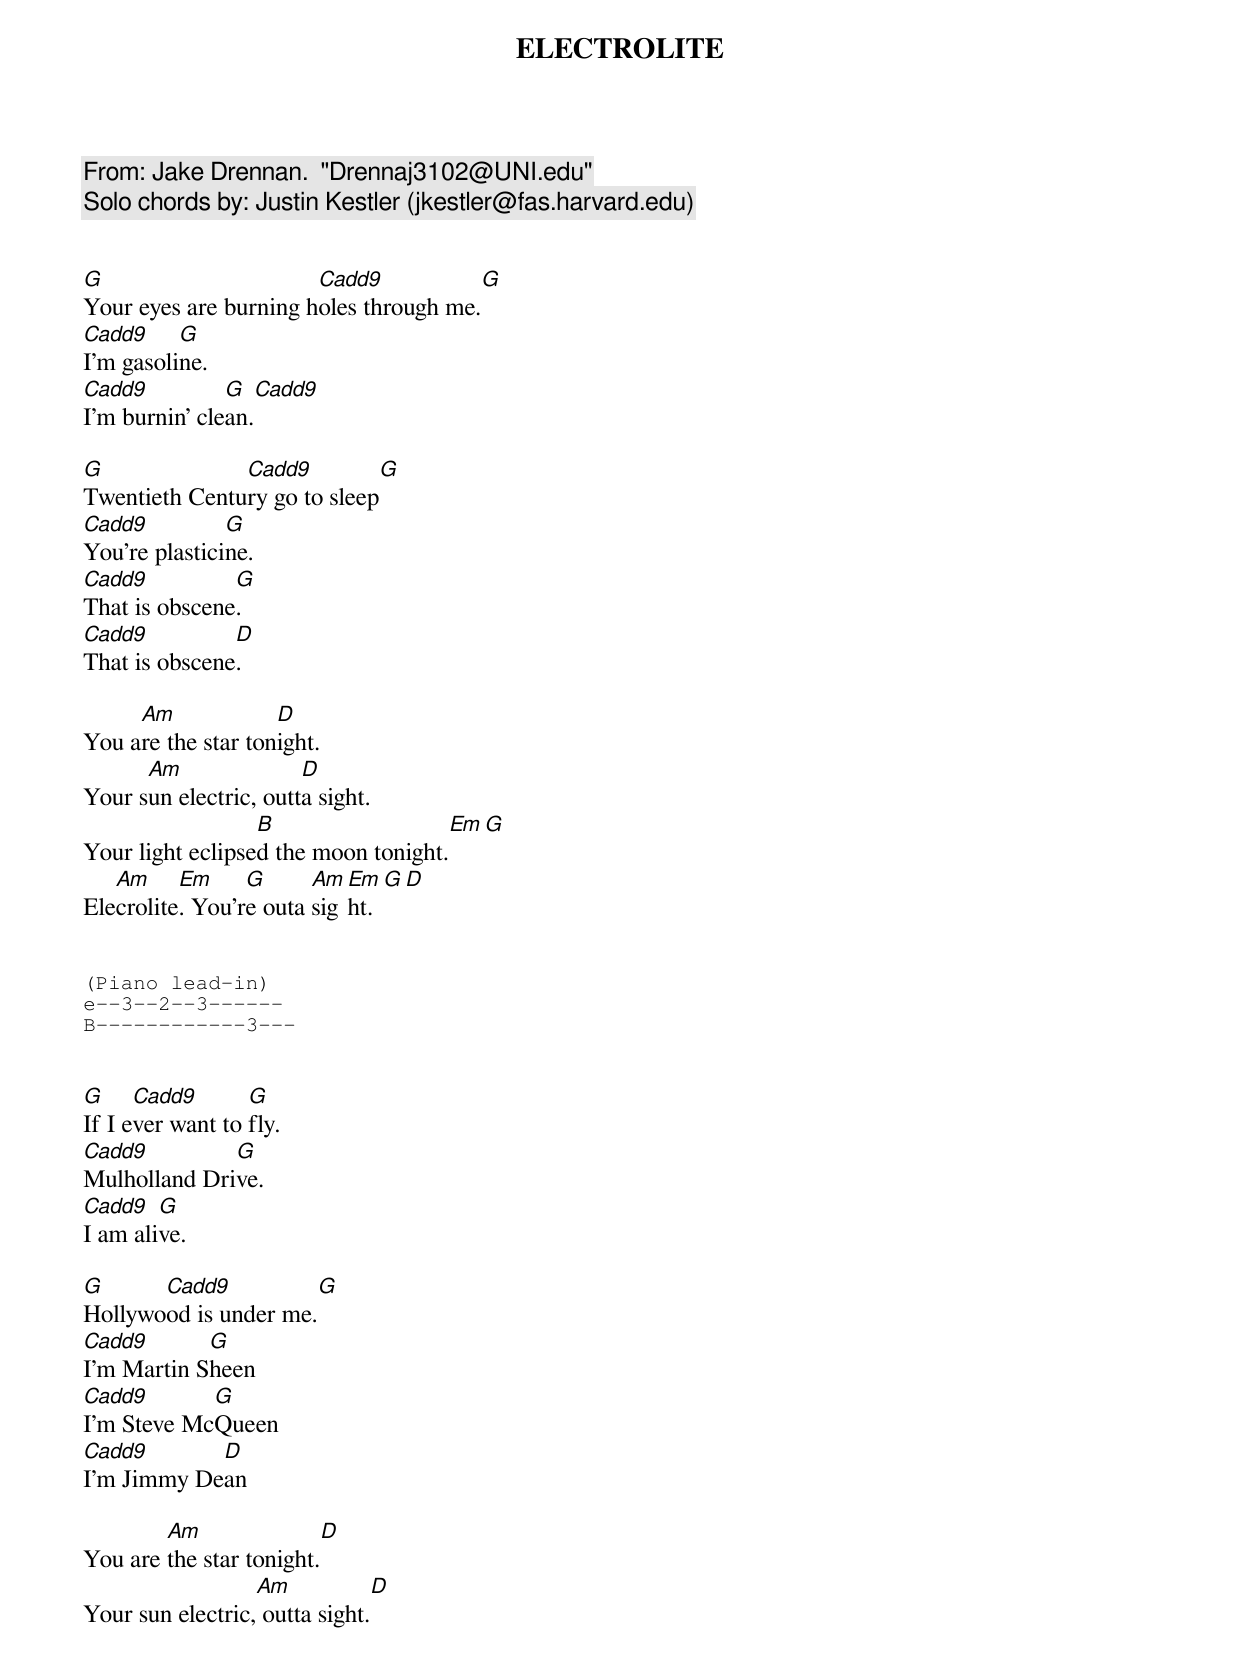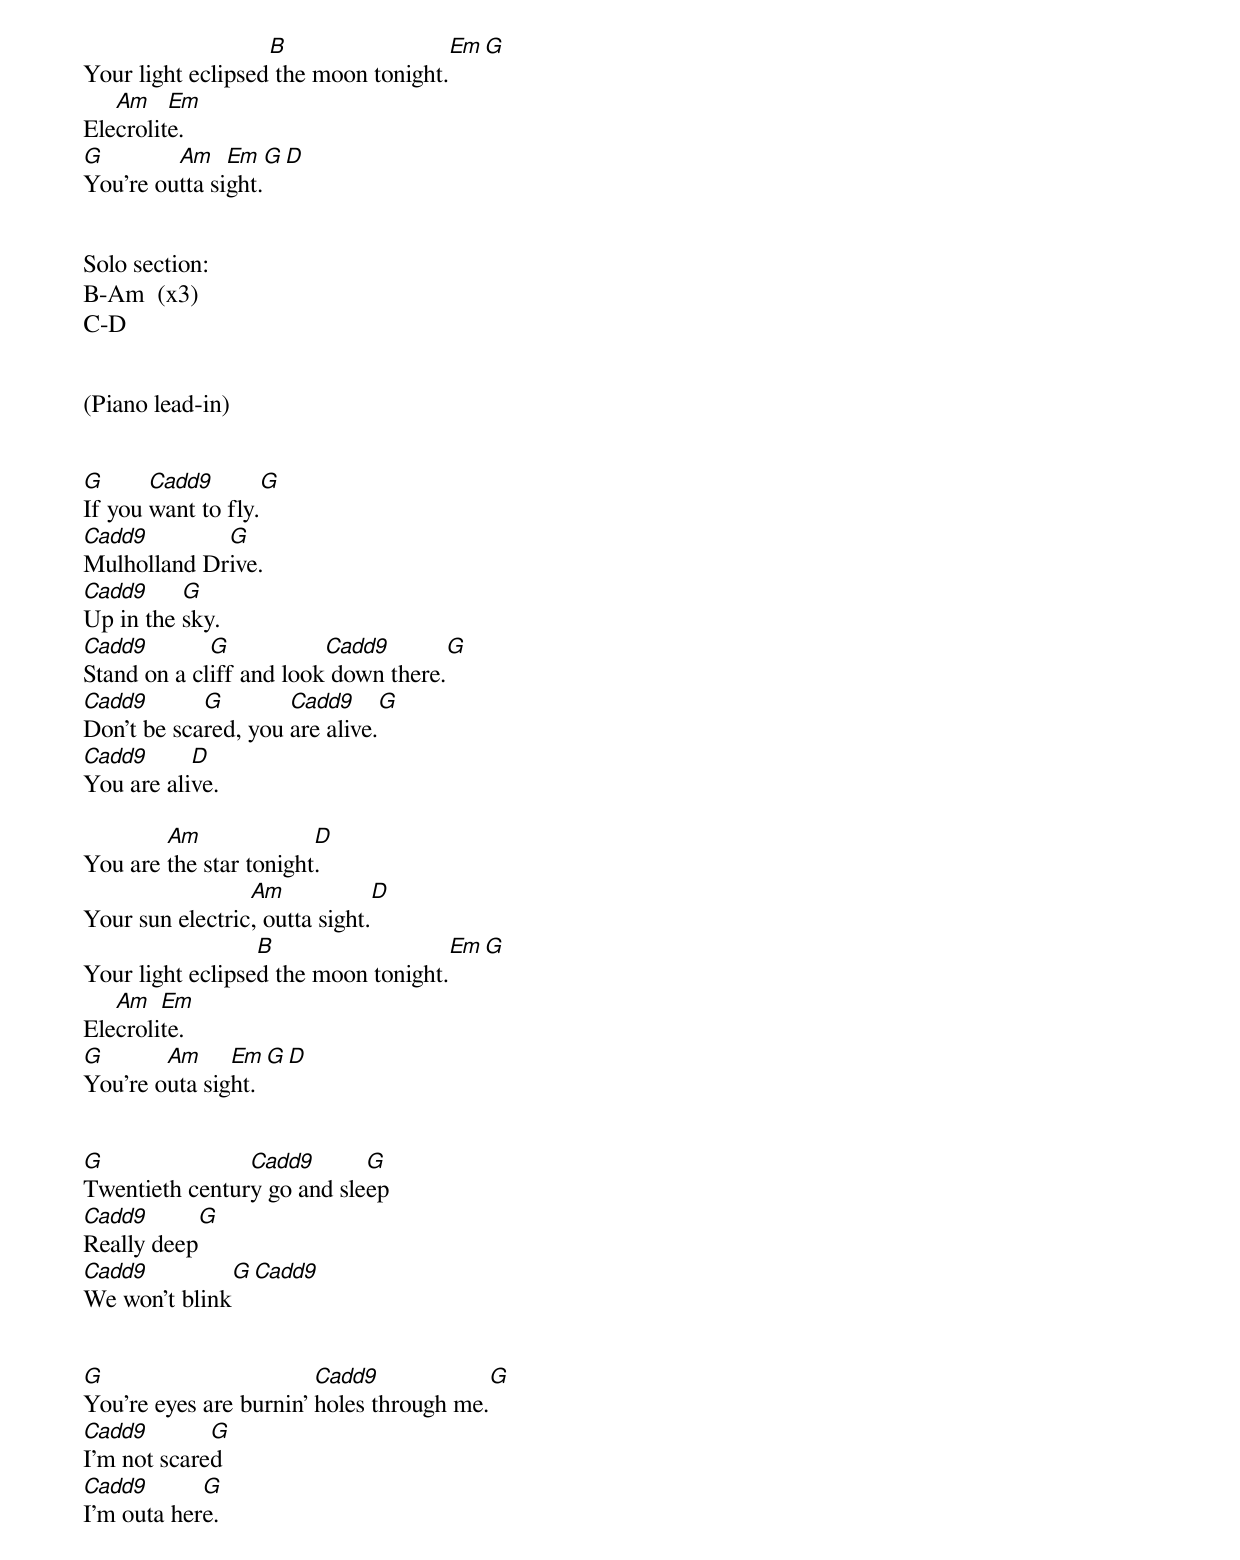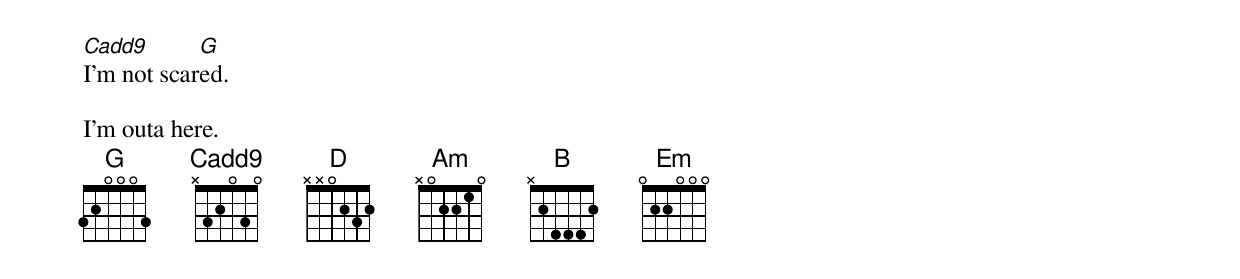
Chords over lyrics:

ELECTROLITE

From: Jake Drennan.  "Drennaj3102@UNI.edu"
Solo chords by: Justin Kestler (jkestler@fas.harvard.edu)


G                      Cadd9             G
Your eyes are burning holes through me.
Cadd9     G
I'm gasoline.
Cadd9          G       Cadd9
I'm burnin' clean.

G              Cadd9            G
Twentieth Century go to sleep
Cadd9          G
You're plasticine.
Cadd9          G
That is obscene.
Cadd9          D
That is obscene.

     Am             D
You are the star tonight.
      Am               D
Your sun electric, outta sight.
                  B                                Em     G
Your light eclipsed the moon tonight.
   Am     Em     G      Am Em   G   D
Elecrolite. You're outa sight.


(Piano lead-in)
e--3--2--3------
B------------3---


G     Cadd9       G
If I ever want to fly.
Cadd9         G
Mulholland Drive.
Cadd9   G
I am alive.

G      Cadd9             G
Hollywood is under me.
Cadd9       G
I'm Martin Sheen
Cadd9       G
I'm Steve McQueen
Cadd9       D
I'm Jimmy Dean

        Am                 D
You are the star tonight.
                  Am                 D
Your sun electric, outta sight.
                   B                          Em      G
Your light eclipsed the moon tonight.
   Am    Em
Elecrolite.
G        Am    Em    G     D
You're outta sight.


Solo section:
B-Am  (x3)
C-D


(Piano lead-in)


G      Cadd9        G
If you want to fly.
Cadd9        G
Mulholland Drive.
Cadd9     G
Up in the sky.
Cadd9        G           Cadd9          G
Stand on a cliff and look down there.
Cadd9       G        Cadd9        G
Don't be scared, you are alive.
Cadd9      D
You are alive.

        Am              D
You are the star tonight.
                 Am              D
Your sun electric, outta sight.
                  B                         Em           G
Your light eclipsed the moon tonight.
   Am   Em
Elecrolite.
G       Am     Em      G     D
You're outa sight.


G               Cadd9       G
Twentieth century go and sleep
Cadd9       G
Really deep
Cadd9          G       Cadd9
We won't blink


G                       Cadd9                      G
You're eyes are burnin' holes through me.
Cadd9        G
I'm not scared
Cadd9       G
I'm outa here.
Cadd9       G
I'm not scared.

I'm outa here.
